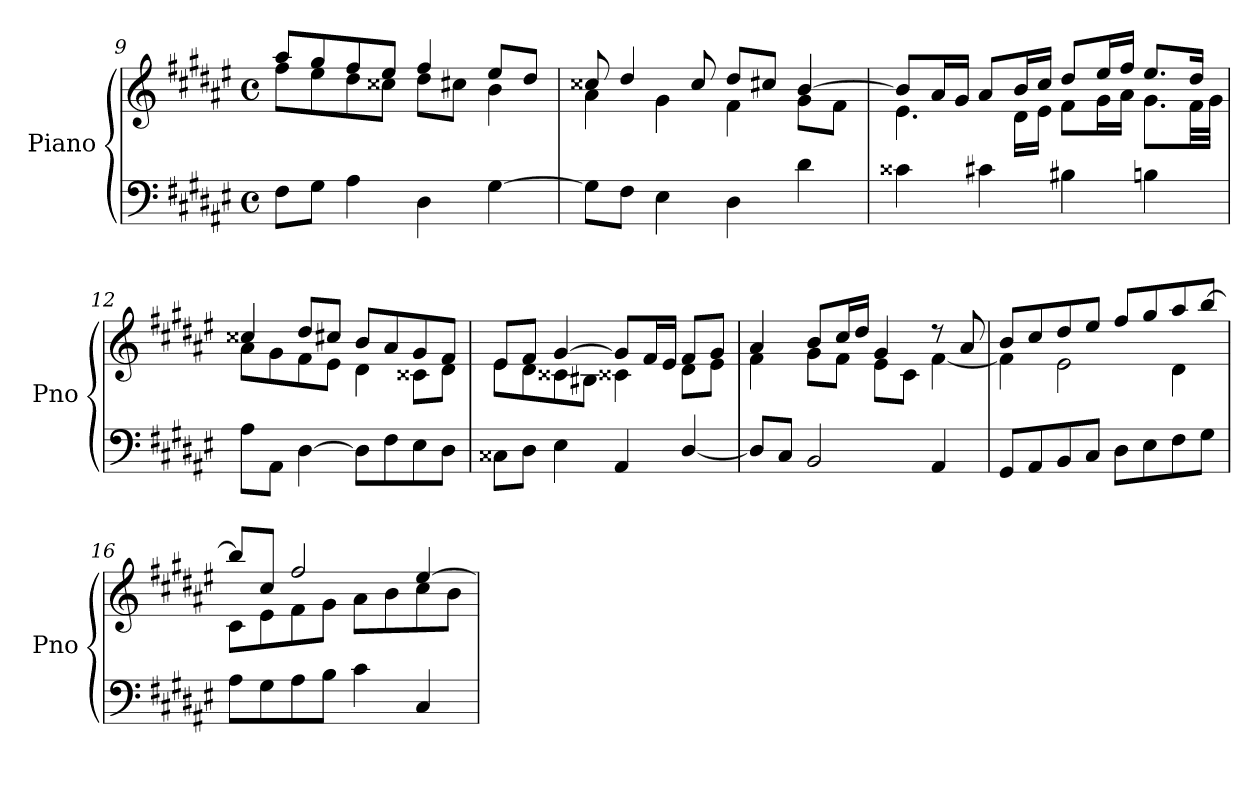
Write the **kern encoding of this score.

**kern	**kern
*part1	*part1
*staff2	*staff1
*I"Piano	*
*I'Pno	*
!!LO:LB:g=z
*clefF4	*clefG2
*k[f#c#g#d#a#e#]	*k[f#c#g#d#a#e#]
*F#:	*F#:
*M4/4	*M4/4
*met(c)	*met(c)
=9	=9
*	*^
8F#\L	8aa#/L	8ff#\L
8G#\J	8gg#/	8ee#\
4A#\	8ff#/	8dd#\
.	8ee#/J	8cc##X\J
4D#\	4ff#/	8dd#\L
.	.	8cc#X\J
[4G#\	8ee#/L	4b\
.	8dd#/J	.
=10	=10	=10
8G#\L]	8cc##X/	4a#\
8F#\J	4dd#/	.
4E#\	.	4g#\
.	8cc##/	.
4D#\	8dd#/L	4f#\
.	8cc#X/J	.
4d#\	[4b/	8g#\L
.	.	8f#\J
=11	=11	=11
4c##X\	8b/L]	4.e#\
.	16a#/L	.
.	16g#/JJ	.
4c#X\	8a#/L	.
.	16b/L	16d#\LL
.	16cc#/JJ	16e#\JJ
4B#X\	8dd#/L	8f#\L
.	16ee#/L	16g#\L
.	16ff#/JJ	16a#\JJ
4Bn\	8.ee#/L	8.g#\L
.	16dd#/Jk	32f#\LL
.	.	32g#\JJJ
=12	=12	=12
8A#\L	4cc##X/	8a#\L
8AA#\J	.	8g#\
[4D#\	8dd#/L	8f#\
.	8cc#X/J	8e#\J
8D#\L]	8b/L	4d#\
8F#\	8a#/	.
8E#\	8g#/	8c##X\L
8D#\J	8f#/J	8d#\J
!!LO:LB:g=z	!!
=13	=13	=13
8C##X\L	8e#/L	8e#\L
8D#\J	8f#/J	8d#\
4E#\	[4g#/	8c##X\
.	.	8B#X\J
4AA#/	8g#/L]	4c##X\
.	16f#/L	.
.	16e#/JJ	.
[4D#/	8f#/L	8d#\L
.	8g#/J	8e#\J
=14	=14	=14
8D#/L]	4a#/	4f#\
8C#/J	.	.
2BB/	8b/L	8g#\L
.	16cc#/L	8f#\J
.	16dd#/JJ	.
.	4g#/	8e#\L
.	.	8c#\J
4AA#/	8rdd	[4f#\
.	8a#/	.
=15	=15	=15
8GG#/L	8b/L	4f#\]
8AA#/	8cc#/	.
8BB/	8dd#/	2e#\
8C#/J	8ee#/J	.
8D#\L	8ff#/L	.
8E#\	8gg#/	.
8F#\	8aa#/	4d#\
8G#\J	[8bb/J	.
=16	=16	=16
8A#\L	8bb/L]	8c#\L
8G#\	8cc#/J	8e#\
8A#\	2ff#/	8f#\
8B\J	.	8g#\J
4c#\	.	8a#\L
.	.	8b\
4C#/	[4ee#/	8cc#\
.	.	8b\J
*	*v	*v
=	=
*-	*-
